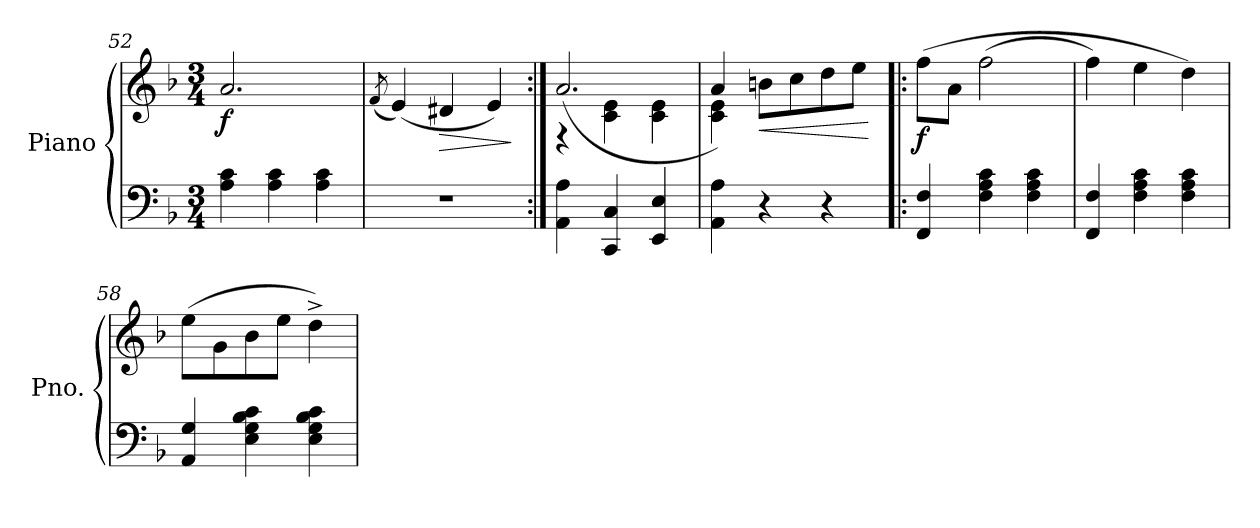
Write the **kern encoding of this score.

**kern	**kern	**dynam
*part1	*part1	*part1
*staff2	*staff1	*staff1/2
*I"Piano	*	*
*I'Pno.	*	*
*clefF4	*clefG2	*
*k[b-]	*k[b-]	*
*M3/4	*M3/4	*
=52	=52	=52
!	!	!LO:DY:b
4A\ 4c\	2.a/	f
4A\ 4c\	.	.
4A\ 4c\	.	.
=53	=53	=53
.	(<8qf/	.
2.r	(<4e/)	.
!	!	!LO:HP:b
.	4d#X/	>
.	4e/)	.
.	.	]
=54:|!	=54:|!	=54:|!
*	*^	*
4AA\ 4A\	4rF	(<2.a/	.
4CC/ 4C/	4c\ 4e\	.	.
4EE/ 4E/	4c\ 4e\	.	.
=55	=55	=55	=55
4AA\ 4A\	4c\ 4e\	4a/)	.
!	!	!	!LO:HP:b
4r	8bn\L	2ryy	<
.	8cc\	.	.
4r	8dd\	.	.
.	8ee\J	.	.
*	*v	*v	*
.	.	[
=56!|:	=56!|:	=56!|:
!	!	!LO:DY:b
4FF/ 4F/	(>8ff\L	f
.	8a\J	.
4F\ 4A\ 4c\	(>2ff\	.
4F\ 4A\ 4c\	.	.
=57	=57	=57
4FF/ 4F/	4ff\)	.
4F\ 4A\ 4c\	4ee\	.
4F\ 4A\ 4c\	4dd\)	.
=58	=58	=58
4AA/ 4G/	(>8ee\L	.
.	8g\	.
4E\ 4G\ 4B-\ 4c\	8b-\	.
.	8ee\J	.
4E\ 4G\ 4B-\ 4c\	4dd^\)	.
=	=	=
*-	*-	*-
